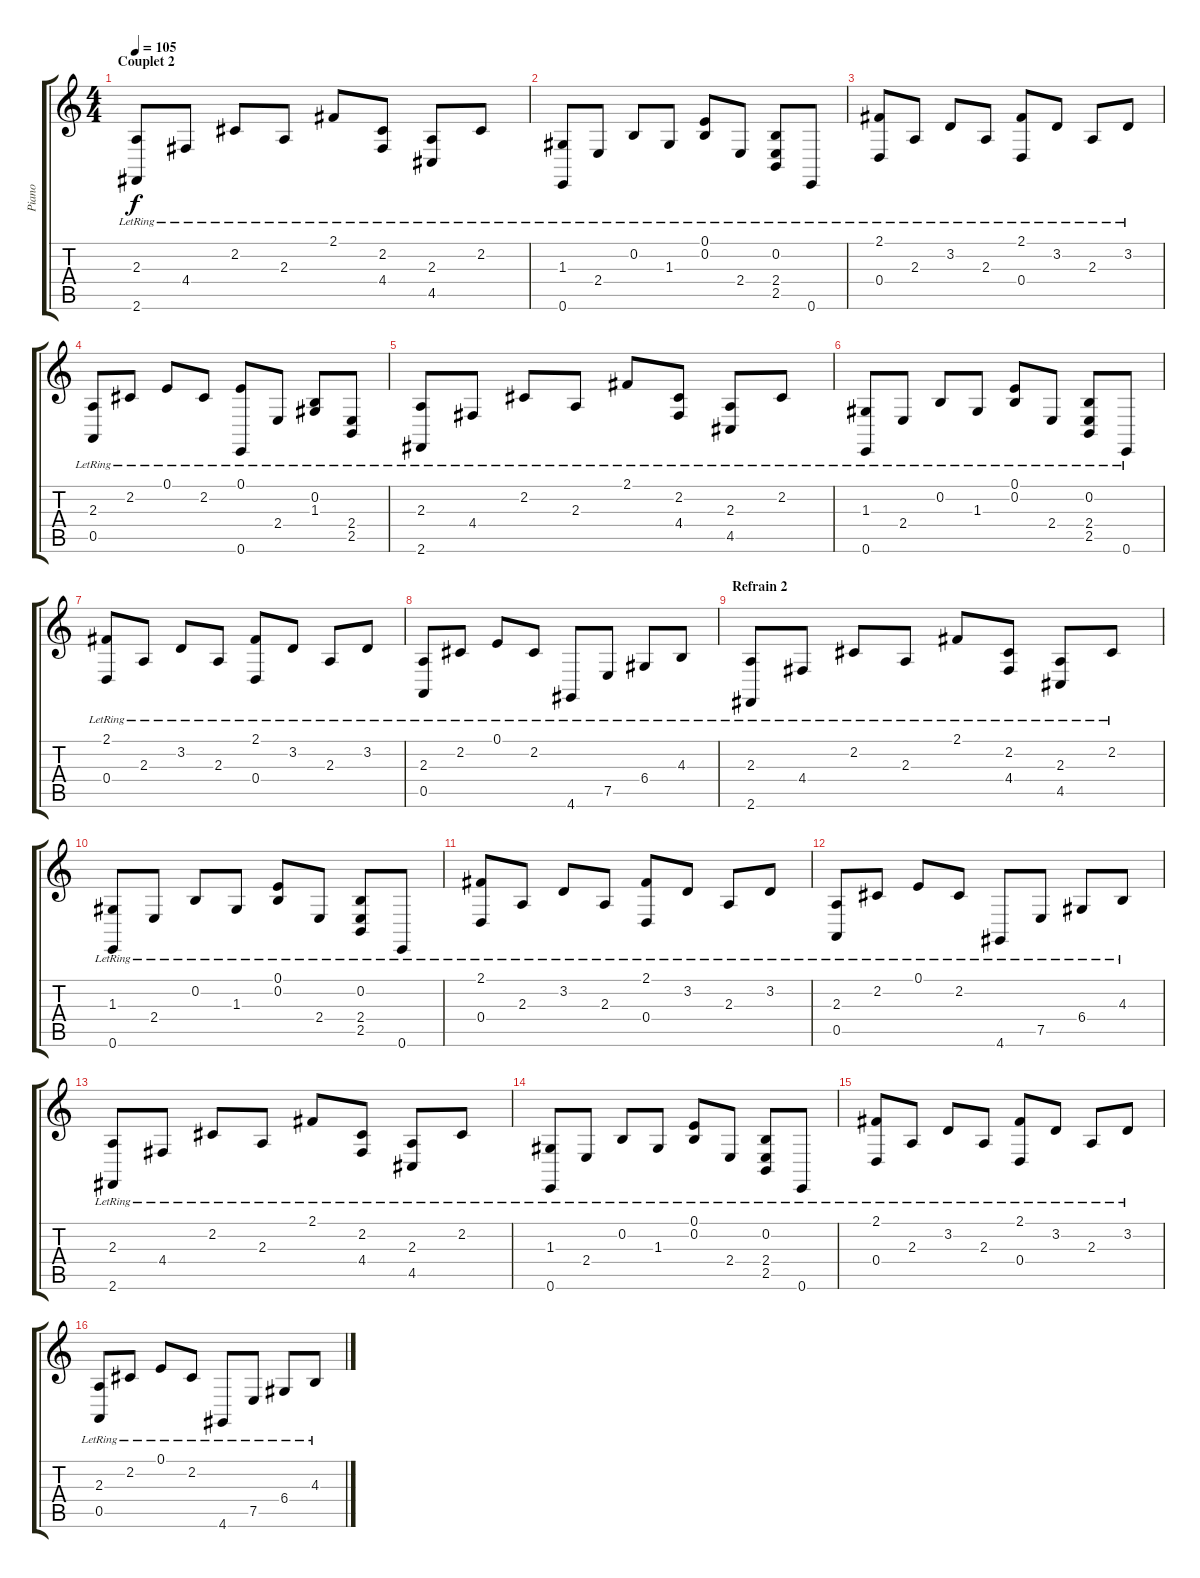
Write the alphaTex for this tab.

\track ("Piano" "Piano") {instrument brightacousticpiano}
\staff {score tabs}
\tuning (E4 B3 G3 D3 A2 E2) {hide}
\ts (4 4)
\section ("" "Couplet 2")
\tempo 105
\clef g2
\ks c
(2.3{lr} 2.6{lr}).8{dy f} 4.4{lr}.8 2.2{lr}.8 2.3{lr}.8 2.1{lr}.8 (2.2{lr} 4.4{lr}).8 (2.3{lr} 4.5{lr}).8 2.2{lr}.8 |
(1.3{lr} 0.6{lr}).8 2.4{lr}.8 0.2{lr}.8 1.3{lr}.8 (0.1{lr} 0.2{lr}).8 2.4{lr}.8 (0.2{lr} 2.4{lr} 2.5{lr}).8 0.6{lr}.8 |
(2.1{lr} 0.4{lr}).8 2.3{lr}.8 3.2{lr}.8 2.3{lr}.8 (2.1{lr} 0.4{lr}).8 3.2{lr}.8 2.3{lr}.8 3.2{lr}.8 |
(2.3{lr} 0.5{lr}).8 2.2{lr}.8 0.1{lr}.8 2.2{lr}.8 (0.1{lr} 0.6{lr}).8 2.4{lr}.8 (0.2{lr} 1.3{lr}).8 (2.4{lr} 2.5{lr}).8 |
(2.3{lr} 2.6{lr}).8 4.4{lr}.8 2.2{lr}.8 2.3{lr}.8 2.1{lr}.8 (2.2{lr} 4.4{lr}).8 (2.3{lr} 4.5{lr}).8 2.2{lr}.8 |
(1.3{lr} 0.6{lr}).8 2.4{lr}.8 0.2{lr}.8 1.3{lr}.8 (0.1{lr} 0.2{lr}).8 2.4{lr}.8 (0.2{lr} 2.4{lr} 2.5{lr}).8 0.6{lr}.8 |
(2.1{lr} 0.4{lr}).8 2.3{lr}.8 3.2{lr}.8 2.3{lr}.8 (2.1{lr} 0.4{lr}).8 3.2{lr}.8 2.3{lr}.8 3.2{lr}.8 |
(2.3{lr} 0.5{lr}).8 2.2{lr}.8 0.1{lr}.8 2.2{lr}.8 4.6{lr}.8 7.5{lr}.8 6.4{lr}.8 4.3{lr}.8 |
\section ("" "Refrain 2")
(2.3{lr} 2.6{lr}).8 4.4{lr}.8 2.2{lr}.8 2.3{lr}.8 2.1{lr}.8 (2.2{lr} 4.4{lr}).8 (2.3{lr} 4.5{lr}).8 2.2{lr}.8 |
(1.3{lr} 0.6{lr}).8 2.4{lr}.8 0.2{lr}.8 1.3{lr}.8 (0.1{lr} 0.2{lr}).8 2.4{lr}.8 (0.2{lr} 2.4{lr} 2.5{lr}).8 0.6{lr}.8 |
(2.1{lr} 0.4{lr}).8 2.3{lr}.8 3.2{lr}.8 2.3{lr}.8 (2.1{lr} 0.4{lr}).8 3.2{lr}.8 2.3{lr}.8 3.2{lr}.8 |
(2.3{lr} 0.5{lr}).8 2.2{lr}.8 0.1{lr}.8 2.2{lr}.8 4.6{lr}.8 7.5{lr}.8 6.4{lr}.8 4.3{lr}.8 |
(2.3{lr} 2.6{lr}).8 4.4{lr}.8 2.2{lr}.8 2.3{lr}.8 2.1{lr}.8 (2.2{lr} 4.4{lr}).8 (2.3{lr} 4.5{lr}).8 2.2{lr}.8 |
(1.3{lr} 0.6{lr}).8 2.4{lr}.8 0.2{lr}.8 1.3{lr}.8 (0.1{lr} 0.2{lr}).8 2.4{lr}.8 (0.2{lr} 2.4{lr} 2.5{lr}).8 0.6{lr}.8 |
(2.1{lr} 0.4{lr}).8 2.3{lr}.8 3.2{lr}.8 2.3{lr}.8 (2.1{lr} 0.4{lr}).8 3.2{lr}.8 2.3{lr}.8 3.2{lr}.8 |
(2.3{lr} 0.5{lr}).8 2.2{lr}.8 0.1{lr}.8 2.2{lr}.8 4.6{lr}.8 7.5{lr}.8 6.4{lr}.8 4.3{lr}.8
